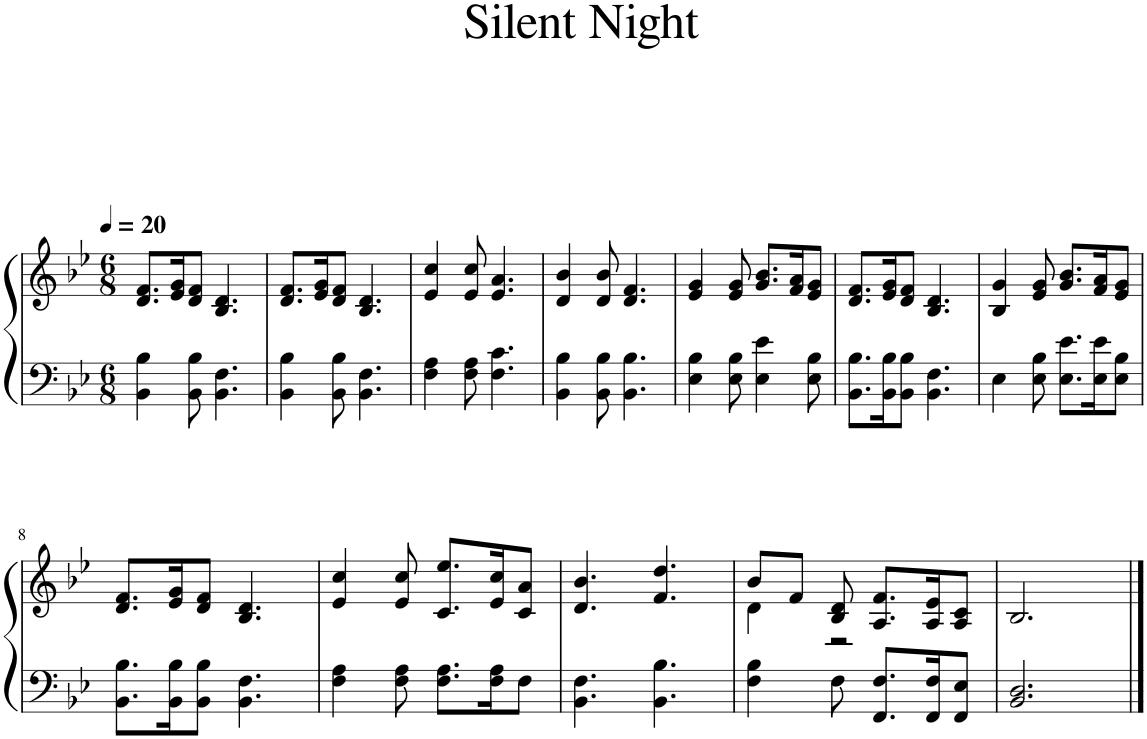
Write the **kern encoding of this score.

**kern	**kern
*part1	*part1
*staff2	*staff1
*I"Piano	*
*I'Pno.	*
*clefF4	*clefG2
*k[b-e-]	*k[b-e-]
*M6/8	*M6/8
*MM20	*MM20
=1	=1
4BB-\ 4B-\	8.d/ 8.f/L
.	16e-/ 16g/K
8BB-\ 8B-\	8d/ 8f/J
4.BB-\ 4.F\	4.B-/ 4.d/
=2	=2
4BB-\ 4B-\	8.d/ 8.f/L
.	16e-/ 16g/K
8BB-\ 8B-\	8d/ 8f/J
4.BB-\ 4.F\	4.B-/ 4.d/
=3	=3
4F\ 4A\	4e-/ 4cc/
8F\ 8A\	8e-/ 8cc/
4.F\ 4.c\	4.e-/ 4.a/
=4	=4
4BB-\ 4B-\	4d/ 4b-/
8BB-\ 8B-\	8d/ 8b-/
4.BB-\ 4.B-\	4.d/ 4.f/
=5	=5
4E-\ 4B-\	4e-/ 4g/
8E-\ 8B-\	8e-/ 8g/
4E-\ 4e-\	8.g/ 8.b-/L
.	16f/ 16a/K
8E-\ 8B-\	8e-/ 8g/J
=6	=6
8.BB-\ 8.B-\L	8.d/ 8.f/L
16BB-\ 16B-\K	16e-/ 16g/K
8BB-\ 8B-\J	8d/ 8f/J
4.BB-\ 4.F\	4.B-/ 4.d/
=7	=7
4E-\	4B-/ 4g/
8E-\ 8B-\	8e-/ 8g/
8.E-\ 8.e-\L	8.g/ 8.b-/L
16E-\ 16e-\K	16f/ 16a/K
8E-\ 8B-\J	8e-/ 8g/J
!!LO:LB:g=z
=8	=8
8.BB-\ 8.B-\L	8.d/ 8.f/L
16BB-\ 16B-\K	16e-/ 16g/K
8BB-\ 8B-\J	8d/ 8f/J
4.BB-\ 4.F\	4.B-/ 4.d/
=9	=9
4F\ 4A\	4e-/ 4cc/
8F\ 8A\	8e-/ 8cc/
8.F\ 8.A\L	8.c/ 8.ee-/L
16F\ 16A\K	16e-/ 16cc/K
8F\J	8c/ 8a/J
=10	=10
4.BB-\ 4.F\	4.d/ 4.b-/
4.BB-\ 4.B-\	4.f/ 4.dd/
=11	=11
*	*^
4F\ 4B-\	4d\	8b-/L
.	.	8f/J
8F\	8B-/ 8d/	2r
8.FF/ 8.F/L	8.A/ 8.f/L	.
16FF/ 16F/K	16A/ 16e-/K	.
8FF/ 8E-/J	8A/ 8c/J	.
*	*v	*v
=12	=12
2.BB-/ 2.D/	2.B-/
==	==
*-	*-
